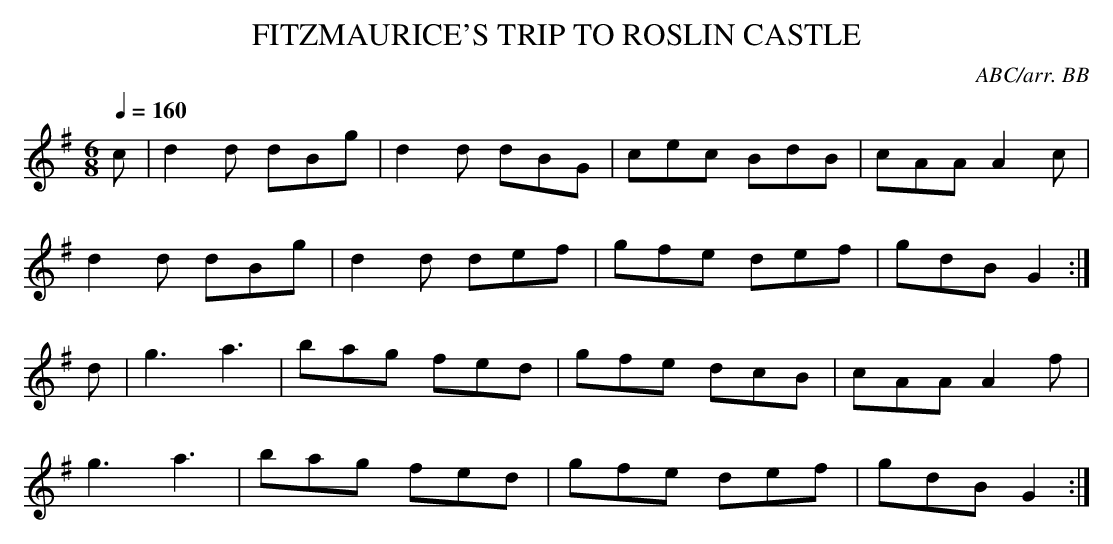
X:1
T:FITZMAURICE'S TRIP TO ROSLIN CASTLE
C:ABC/arr. BB
L:1/8
M:6/8
Q:1/4=160
K:G
c|d2d dBg|d2d dBG|cec BdB|cAA A2c|
d2d dBg|d2d def|gfe def|gdB G2:|
d|g3 a3|bag fed|gfe dcB|cAA A2f|
g3 a3|bag fed|gfe def|gdB G2:|
